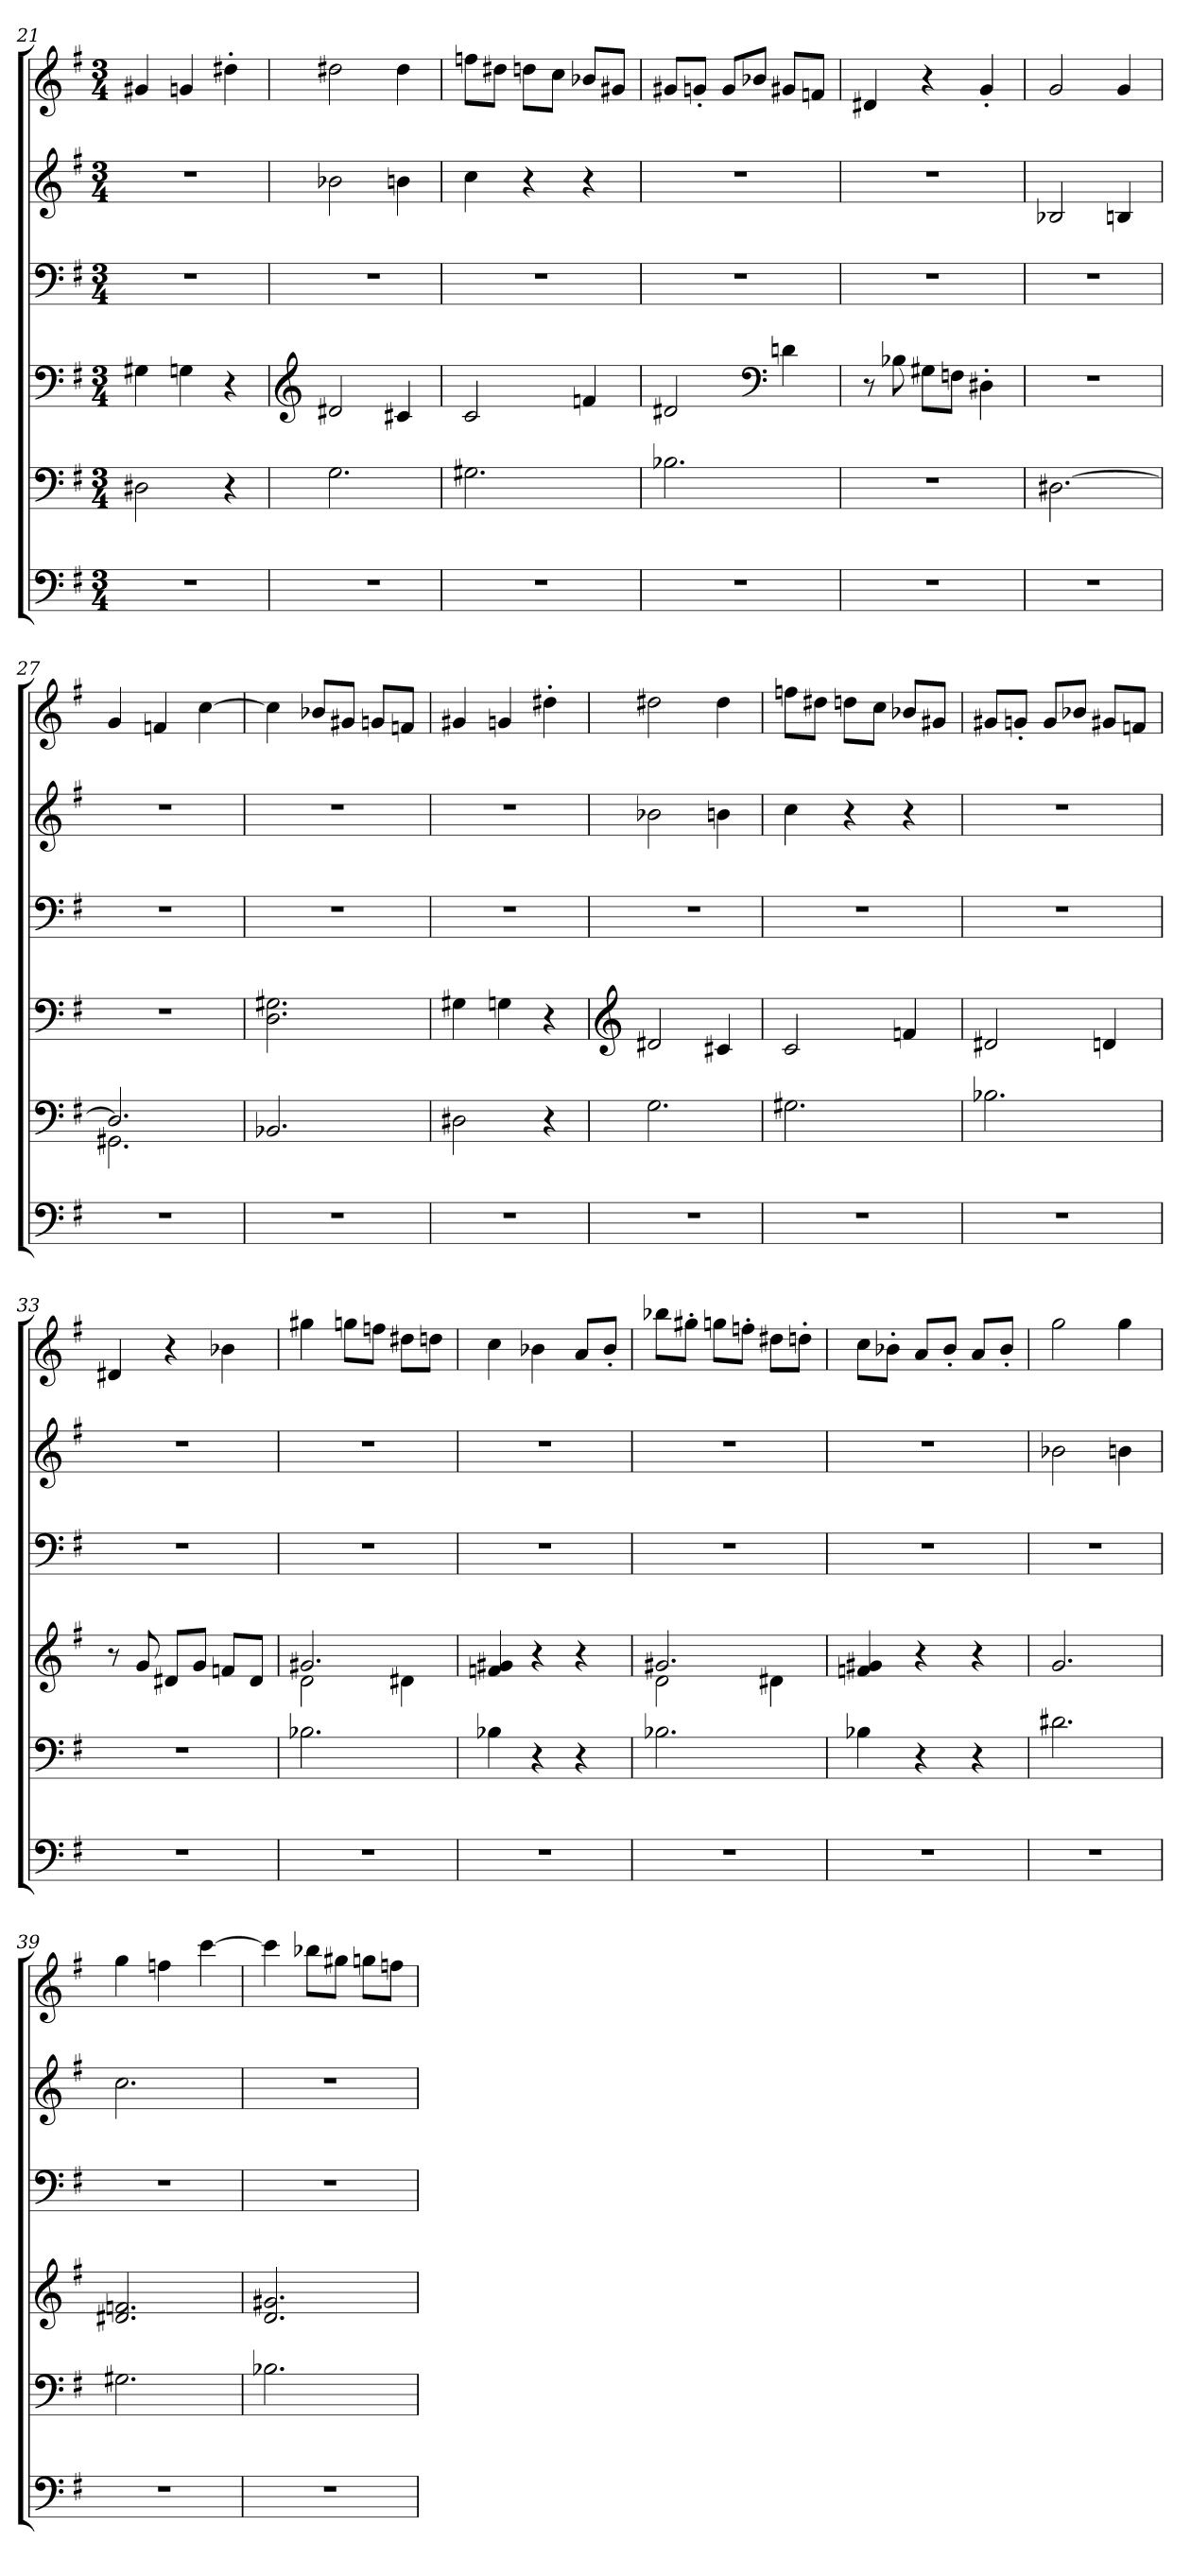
**kern	**kern	**kern	**kern	**kern	**kern
*part5	*part5	*part4	*part3	*part2	*part1
*staff6	*staff5	*staff4	*staff3	*staff2	*staff1
*clefF4	*clefF4	*clefF4	*clefF4	*clefG2	*clefG2
*k[f#]	*k[f#]	*k[f#]	*k[f#]	*k[f#]	*k[f#]
*M3/4	*M3/4	*M3/4	*M3/4	*M3/4	*M3/4
=21	=21	=21	=21	=21	=21
2.r	2D#X\	4G#X\	2.r	2.r	4g#X/
*	*	*	*	*	*MM107
.	.	4Gn\	.	.	4gn/
*	*	*	*	*	*MM105
.	4r	4r	.	.	4dd#X'\
=22	=22	=22	=22	=22	=22
*	*	*clefG2	*	*	*
*	*	*	*	*	*MM111
2.r	2.G\	2d#X/	2.r	2b-X\	2dd#X\
.	.	4c#X/	.	4bn\	4dd#\
=23	=23	=23	=23	=23	=23
*	*	*	*	*	*MM111
2.r	2.G#X\	2c/	2.r	4cc\	8ffn\L
.	.	.	.	.	8dd#X\J
.	.	.	.	4r	8ddn\L
.	.	.	.	.	8cc\J
.	.	4fn/	.	4r	8b-X/L
.	.	.	.	.	8g#X/J
=24	=24	=24	=24	=24	=24
*	*	*	*	*	*MM111
2.r	2.B-X\	2d#X/	2.r	2.r	8g#X/L
.	.	.	.	.	8gn'/J
.	.	.	.	.	8g/L
.	.	.	.	.	8b-X/J
*	*	*clefF4	*	*	*
.	.	4dn\	.	.	8g#X/L
.	.	.	.	.	8fn/J
!!LO:PB:g=z
=25	=25	=25	=25	=25	=25
2.r	2.r	8r	2.r	2.r	4d#X/
.	.	8B-X\	.	.	.
.	.	8G#X\L	.	.	4r
.	.	8Fn\J	.	.	.
*	*	*	*	*	*MM105
.	.	4D#X'\	.	.	4g'/
=26	=26	=26	=26	=26	=26
*	*	*	*	*	*MM111
2.r	[2.D#X\	2.r	2.r	2B-X/	2g/
.	.	.	.	4Bn/	4g/
=27	=27	=27	=27	=27	=27
*	*	*	*	*	*MM111
*	*^	*	*	*	*
2.r	2.D#/]	2.GG#X\	2.r	2.r	2.r	4g/
.	.	.	.	.	.	4fn/
.	.	.	.	.	.	[4cc\
*	*v	*v	*	*	*	*
=28	=28	=28	=28	=28	=28
*	*	*	*	*	*MM111
2.r	2.BB-X/	2.D\ 2.G#X\	2.r	2.r	4cc\]
.	.	.	.	.	8b-X/L
.	.	.	.	.	8g#X/J
.	.	.	.	.	8gn/L
.	.	.	.	.	8fn/J
=29	=29	=29	=29	=29	=29
2.r	2D#X\	4G#X\	2.r	2.r	4g#X/
*	*	*	*	*	*MM107
.	.	4Gn\	.	.	4gn/
*	*	*	*	*	*MM105
.	4r	4r	.	.	4dd#X'\
=30	=30	=30	=30	=30	=30
*	*	*clefG2	*	*	*
*	*	*	*	*	*MM111
2.r	2.G\	2d#X/	2.r	2b-X\	2dd#X\
.	.	4c#X/	.	4bn\	4dd#\
!!LO:LB:g=z
=31	=31	=31	=31	=31	=31
*	*	*	*	*	*MM111
2.r	2.G#X\	2c/	2.r	4cc\	8ffn\L
.	.	.	.	.	8dd#X\J
.	.	.	.	4r	8ddn\L
.	.	.	.	.	8cc\J
.	.	4fn/	.	4r	8b-X/L
.	.	.	.	.	8g#X/J
=32	=32	=32	=32	=32	=32
*	*	*	*	*	*MM111
2.r	2.B-X\	2d#X/	2.r	2.r	8g#X/L
.	.	.	.	.	8gn'/J
.	.	.	.	.	8g/L
.	.	.	.	.	8b-X/J
.	.	4dn/	.	.	8g#X/L
.	.	.	.	.	8fn/J
=33	=33	=33	=33	=33	=33
2.r	2.r	8r	2.r	2.r	4d#X/
.	.	8g/	.	.	.
.	.	8d#X/L	.	.	4r
.	.	8g/J	.	.	.
.	.	8fn/L	.	.	4b-X\
.	.	8d#/J	.	.	.
=34	=34	=34	=34	=34	=34
*	*	*	*	*	*MM111
*	*	*^	*	*	*
2.r	2.B-X\	2.g#X/	2d\	2.r	2.r	4gg#X\
.	.	.	.	.	.	8ggn\L
.	.	.	.	.	.	8ffn\J
.	.	.	4d#X\	.	.	8dd#X\L
.	.	.	.	.	.	8ddn\J
*	*	*v	*v	*	*	*
!!LO:PB:g=z
=35	=35	=35	=35	=35	=35
*	*	*	*	*	*MM111
2.r	4B-X\	4fn/ 4g#X/	2.r	2.r	4cc\
.	4r	4r	.	.	4b-X\
.	4r	4r	.	.	8a/L
.	.	.	.	.	8b-'/J
=36	=36	=36	=36	=36	=36
*	*	*	*	*	*MM111
*	*	*^	*	*	*
2.r	2.B-X\	2.g#X/	2d\	2.r	2.r	8bb-X\L
.	.	.	.	.	.	8gg#X'\J
.	.	.	.	.	.	8ggn\L
.	.	.	.	.	.	8ffn'\J
.	.	.	4d#X\	.	.	8dd#X\L
.	.	.	.	.	.	8ddn'\J
*	*	*v	*v	*	*	*
=37	=37	=37	=37	=37	=37
*	*	*	*	*	*MM111
2.r	4B-X\	4fn/ 4g#X/	2.r	2.r	8cc\L
.	.	.	.	.	8b-X'\J
.	4r	4r	.	.	8a/L
.	.	.	.	.	8b-'/J
.	4r	4r	.	.	8a/L
.	.	.	.	.	8b-'/J
=38	=38	=38	=38	=38	=38
*	*	*	*	*	*MM111
2.r	2.d#X\	2.g/	2.r	2b-X\	2gg\
.	.	.	.	4bn\	4gg\
=39	=39	=39	=39	=39	=39
*	*	*	*	*	*MM111
2.r	2.G#X\	2.d#X/ 2.fn/	2.r	2.cc\	4gg\
.	.	.	.	.	4ffn\
.	.	.	.	.	[4ccc\
!!LO:LB:g=z
=40	=40	=40	=40	=40	=40
*	*	*	*	*	*MM111
2.r	2.B-X\	2.d/ 2.g#X/	2.r	2.r	4ccc\]
.	.	.	.	.	8bb-X\L
.	.	.	.	.	8gg#X\J
.	.	.	.	.	8ggn\L
.	.	.	.	.	8ffn\J
=	=	=	=	=	=
*-	*-	*-	*-	*-	*-
